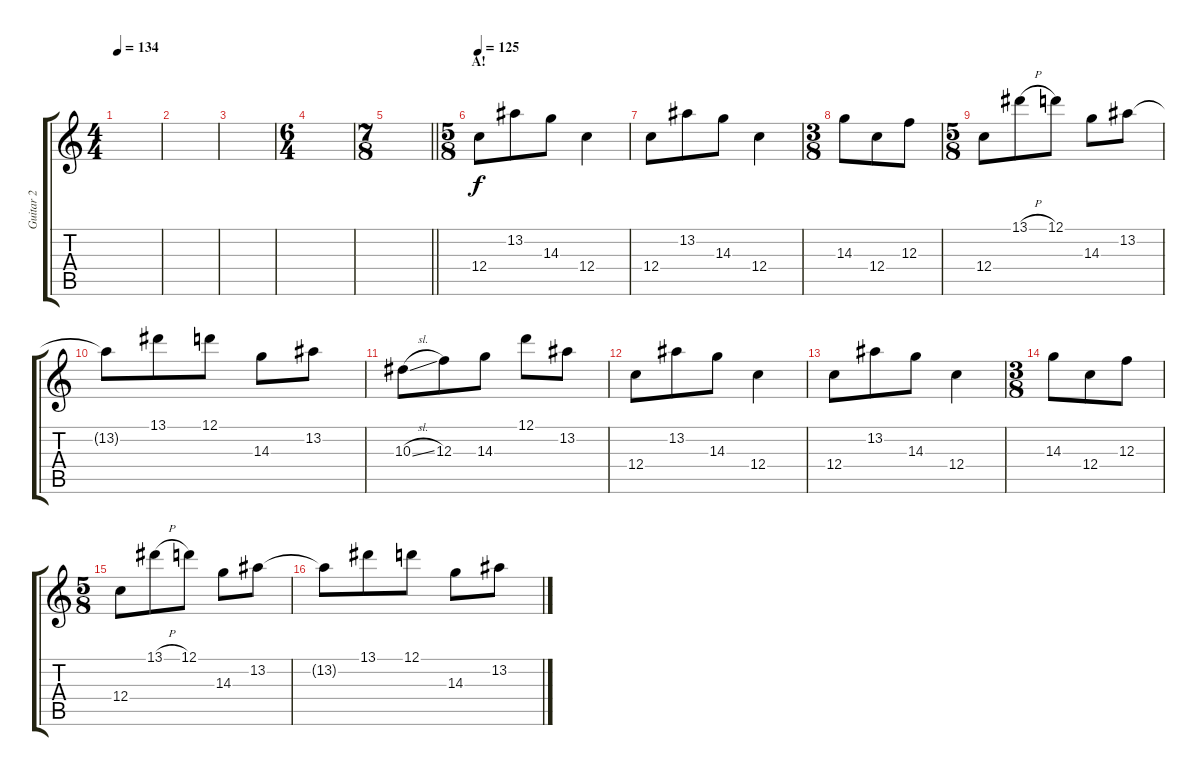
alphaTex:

\track ("Guitar 2" "Guitar 2") {instrument overdrivenguitar}
\staff {score tabs}
\tuning (D4 A3 F3 C3 G2 C2) {hide}
\ts (4 4)
\tempo 134
\clef g2
\ks c
|
|
|
\ts (6 4)
|
\ts (7 8)
\barLineRight lightlight
|
\ts (5 8)
\section ("" "A!")
\tempo 125
12.4.8 13.2.8 14.3.8 12.4.4 |
12.4.8 13.2.8 14.3.8 12.4.4 |
\ts (3 8)
14.3.8 12.4.8 12.3.8 |
\ts (5 8)
12.4.8 13.1{h}.8 12.1.8 14.3.8 13.2.8 |
13.2{t}.8 13.1.8 12.1.8 14.3.8 13.2.8 |
10.3{sl}.8 12.3.8 14.3.8 12.1.8 13.2.8 |
12.4.8 13.2.8 14.3.8 12.4.4 |
12.4.8 13.2.8 14.3.8 12.4.4 |
\ts (3 8)
14.3.8 12.4.8 12.3.8 |
\ts (5 8)
12.4.8 13.1{h}.8 12.1.8 14.3.8 13.2.8 |
13.2{t}.8 13.1.8 12.1.8 14.3.8 13.2.8
